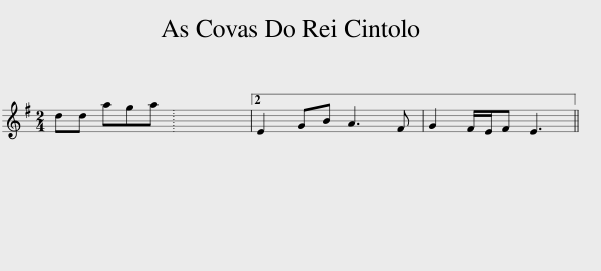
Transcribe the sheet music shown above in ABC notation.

X:1
%%score ( 1 2 )
L:1/8
M:2/4
I:linebreak $
K:G
V:1 treble
V:2 treble
V:1
 x5 | x4 |2 E2 GB A3 F | G2 F/E/F E3 || %4
V:2
 dd aga | x4 |2 x8 | x7 || %4
